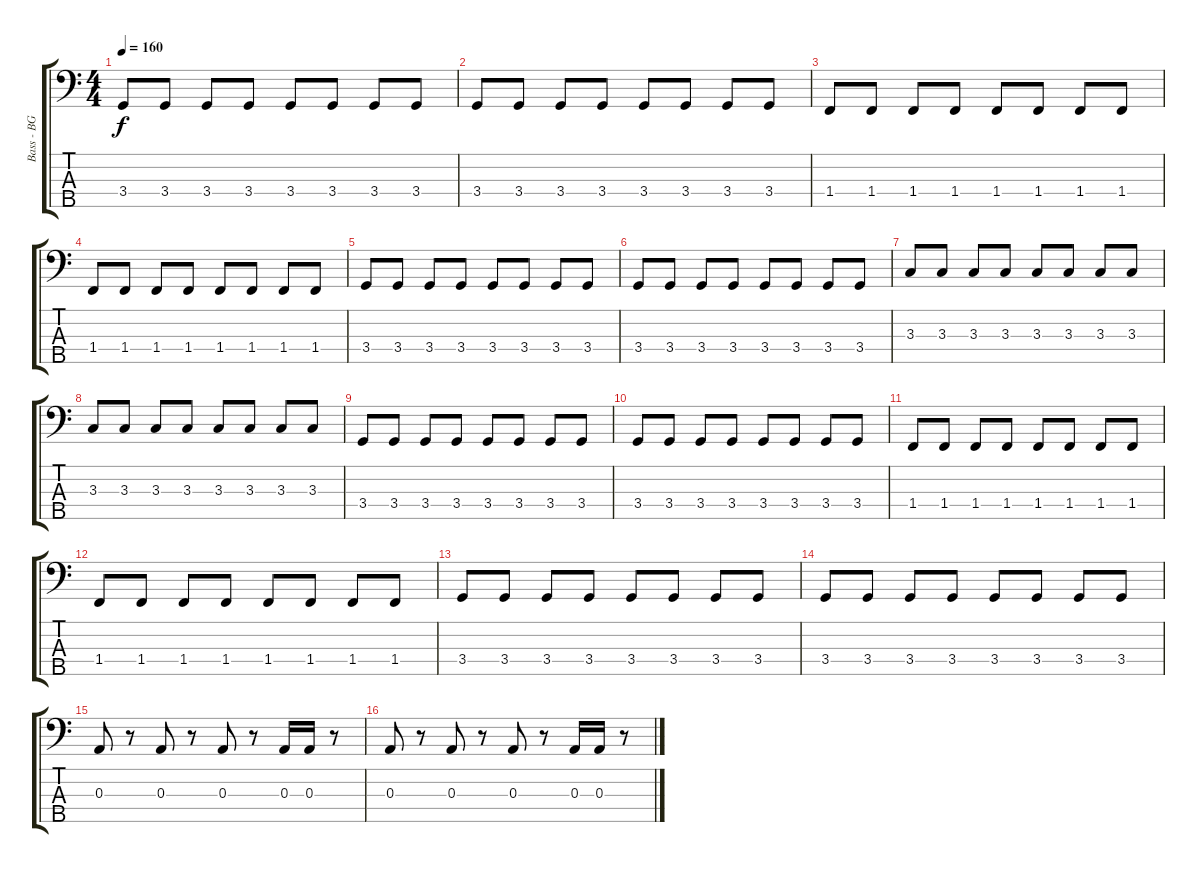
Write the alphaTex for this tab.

\track ("Bass - BG" "Bass - BG") {instrument acousticguitarnylon}
\staff {score tabs}
\tuning (G2 D2 A1 E1 B0) {hide}
\ts (4 4)
\tempo 160
\clef f4
\ks c
3.4.8{dy f} 3.4.8 3.4.8 3.4.8 3.4.8 3.4.8 3.4.8 3.4.8 |
3.4.8 3.4.8 3.4.8 3.4.8 3.4.8 3.4.8 3.4.8 3.4.8 |
1.4.8 1.4.8 1.4.8 1.4.8 1.4.8 1.4.8 1.4.8 1.4.8 |
1.4.8 1.4.8 1.4.8 1.4.8 1.4.8 1.4.8 1.4.8 1.4.8 |
3.4.8 3.4.8 3.4.8 3.4.8 3.4.8 3.4.8 3.4.8 3.4.8 |
3.4.8 3.4.8 3.4.8 3.4.8 3.4.8 3.4.8 3.4.8 3.4.8 |
3.3.8 3.3.8 3.3.8 3.3.8 3.3.8 3.3.8 3.3.8 3.3.8 |
3.3.8 3.3.8 3.3.8 3.3.8 3.3.8 3.3.8 3.3.8 3.3.8 |
3.4.8 3.4.8 3.4.8 3.4.8 3.4.8 3.4.8 3.4.8 3.4.8 |
3.4.8 3.4.8 3.4.8 3.4.8 3.4.8 3.4.8 3.4.8 3.4.8 |
1.4.8 1.4.8 1.4.8 1.4.8 1.4.8 1.4.8 1.4.8 1.4.8 |
1.4.8 1.4.8 1.4.8 1.4.8 1.4.8 1.4.8 1.4.8 1.4.8 |
3.4.8 3.4.8 3.4.8 3.4.8 3.4.8 3.4.8 3.4.8 3.4.8 |
3.4.8 3.4.8 3.4.8 3.4.8 3.4.8 3.4.8 3.4.8 3.4.8 |
0.3.8 r.8 0.3.8 r.8 0.3.8 r.8 0.3.16 0.3.16 r.8 |
0.3.8 r.8 0.3.8 r.8 0.3.8 r.8 0.3.16 0.3.16 r.8
